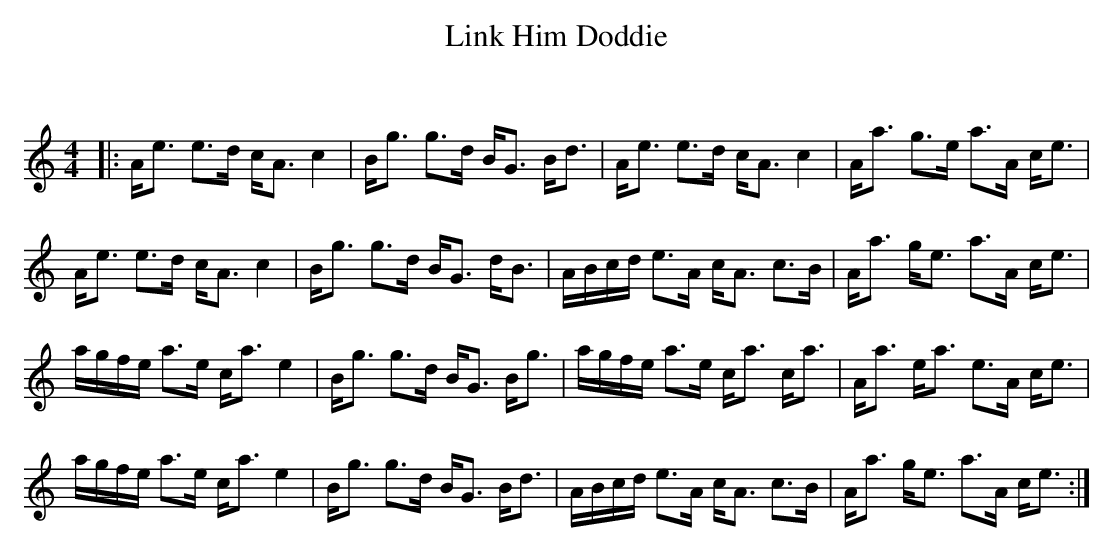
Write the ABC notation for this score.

X:1
T: Link Him Doddie
C:
Q: 128
K:Am
M:4/4
L:1/16
|:Ae3 e3d cA3 c4|Bg3 g3d BG3 Bd3|Ae3 e3d cA3 c4|Aa3 g3e a3A ce3|
Ae3 e3d cA3 c4|Bg3 g3d BG3 dB3|ABcd e3A cA3 c3B|Aa3 ge3 a3A ce3|
agfe a3e ca3 e4|Bg3 g3d BG3 Bg3|agfe a3e ca3 ca3|Aa3 ea3 e3A ce3|
agfe a3e ca3 e4|Bg3 g3d BG3 Bd3|ABcd e3A cA3 c3B|Aa3 ge3 a3A ce3:|
